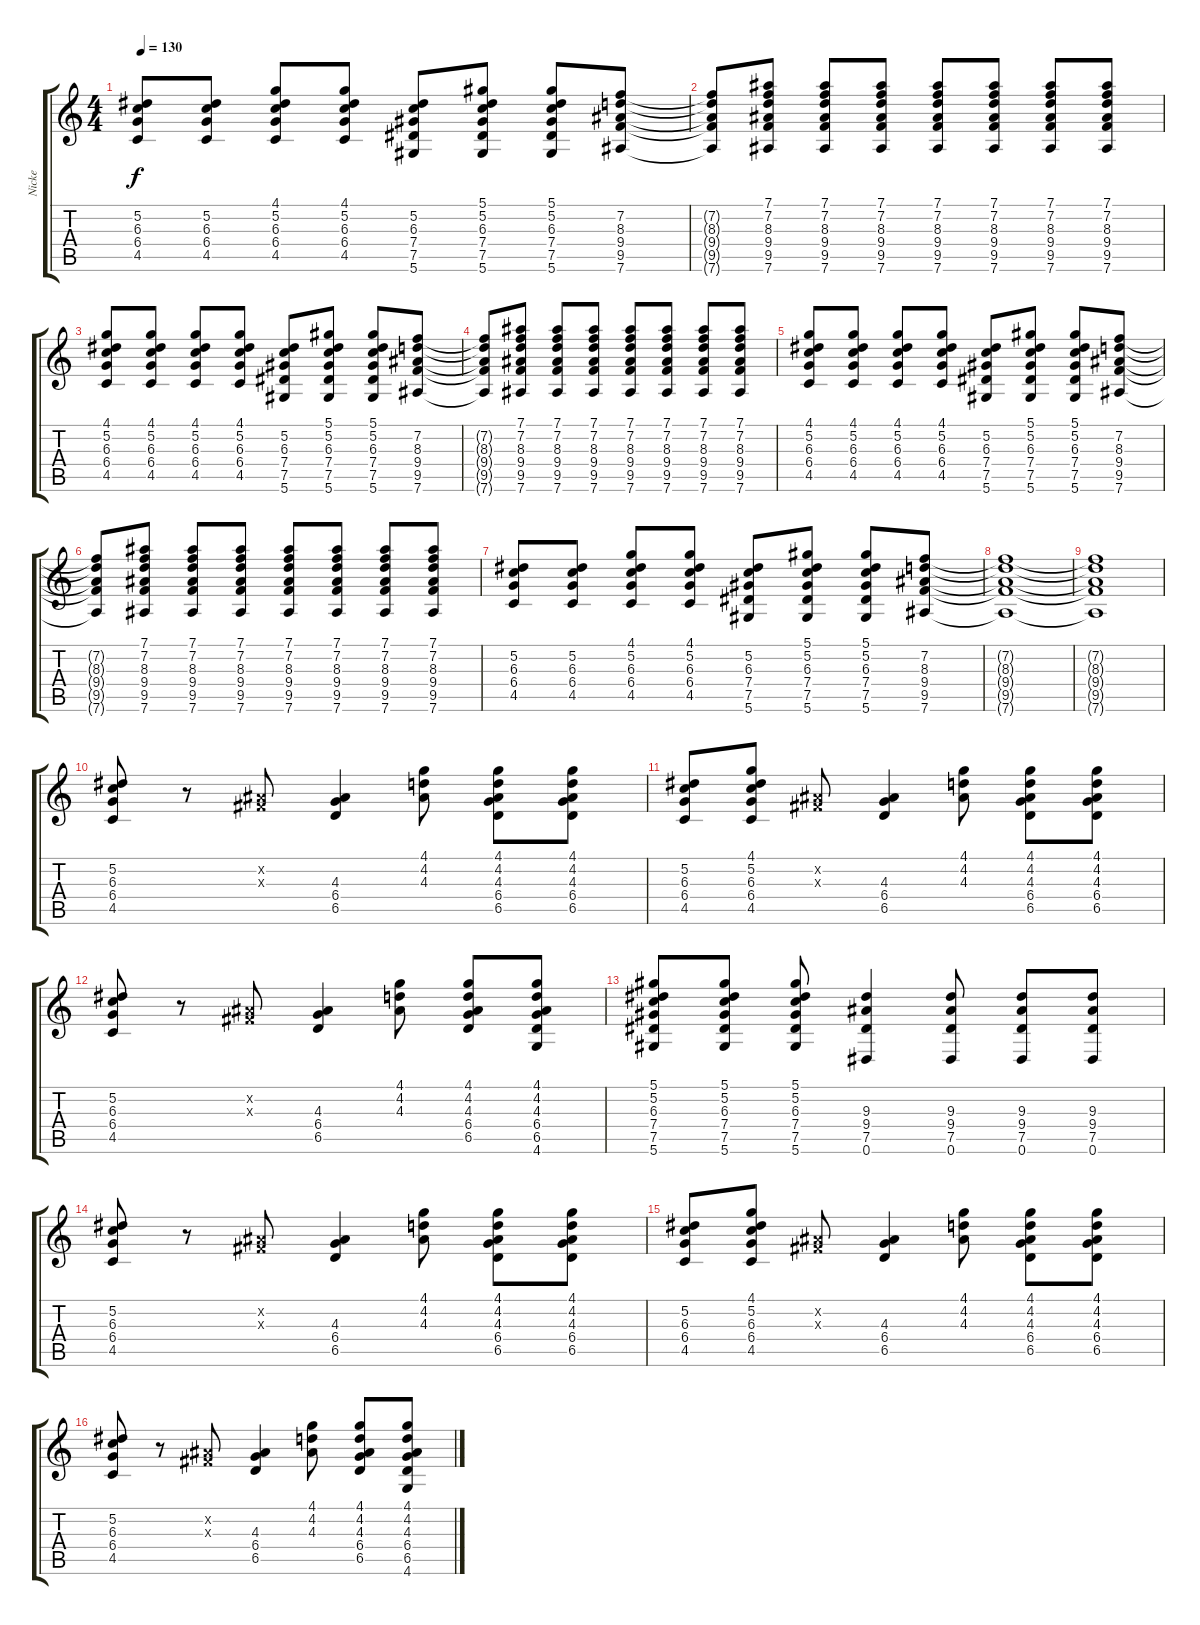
\track ("Nicke" "Nicke") {instrument distortionguitar}
\staff {score tabs}
\tuning (Eb4 Bb3 Gb3 Db3 Ab2 Eb2) {hide}
\ts (4 4)
\tempo 130
\clef g2
\ks c
(5.2 6.3 6.4 4.5).8{dy f} (5.2 6.3 6.4 4.5).8 (4.1 5.2 6.3 6.4 4.5).8 (4.1 5.2 6.3 6.4 4.5).8 (5.2 6.3 7.4 7.5 5.6).8 (5.1 5.2 6.3 7.4 7.5 5.6).8 (5.1 5.2 6.3 7.4 7.5 5.6).8 (7.2 8.3 9.4 9.5 7.6).8 |
(7.2{t} 8.3{t} 9.4{t} 9.5{t} 7.6{t}).8 (7.1 7.2 8.3 9.4 9.5 7.6).8 (7.1 7.2 8.3 9.4 9.5 7.6).8 (7.1 7.2 8.3 9.4 9.5 7.6).8 (7.1 7.2 8.3 9.4 9.5 7.6).8 (7.1 7.2 8.3 9.4 9.5 7.6).8 (7.1 7.2 8.3 9.4 9.5 7.6).8 (7.1 7.2 8.3 9.4 9.5 7.6).8 |
(4.1 5.2 6.3 6.4 4.5).8 (4.1 5.2 6.3 6.4 4.5).8 (4.1 5.2 6.3 6.4 4.5).8 (4.1 5.2 6.3 6.4 4.5).8 (5.2 6.3 7.4 7.5 5.6).8 (5.1 5.2 6.3 7.4 7.5 5.6).8 (5.1 5.2 6.3 7.4 7.5 5.6).8 (7.2 8.3 9.4 9.5 7.6).8 |
(7.2{t} 8.3{t} 9.4{t} 9.5{t} 7.6{t}).8 (7.1 7.2 8.3 9.4 9.5 7.6).8 (7.1 7.2 8.3 9.4 9.5 7.6).8 (7.1 7.2 8.3 9.4 9.5 7.6).8 (7.1 7.2 8.3 9.4 9.5 7.6).8 (7.1 7.2 8.3 9.4 9.5 7.6).8 (7.1 7.2 8.3 9.4 9.5 7.6).8 (7.1 7.2 8.3 9.4 9.5 7.6).8 |
(4.1 5.2 6.3 6.4 4.5).8 (4.1 5.2 6.3 6.4 4.5).8 (4.1 5.2 6.3 6.4 4.5).8 (4.1 5.2 6.3 6.4 4.5).8 (5.2 6.3 7.4 7.5 5.6).8 (5.1 5.2 6.3 7.4 7.5 5.6).8 (5.1 5.2 6.3 7.4 7.5 5.6).8 (7.2 8.3 9.4 9.5 7.6).8 |
(7.2{t} 8.3{t} 9.4{t} 9.5{t} 7.6{t}).8 (7.1 7.2 8.3 9.4 9.5 7.6).8 (7.1 7.2 8.3 9.4 9.5 7.6).8 (7.1 7.2 8.3 9.4 9.5 7.6).8 (7.1 7.2 8.3 9.4 9.5 7.6).8 (7.1 7.2 8.3 9.4 9.5 7.6).8 (7.1 7.2 8.3 9.4 9.5 7.6).8 (7.1 7.2 8.3 9.4 9.5 7.6).8 |
(5.2 6.3 6.4 4.5).8 (5.2 6.3 6.4 4.5).8 (4.1 5.2 6.3 6.4 4.5).8 (4.1 5.2 6.3 6.4 4.5).8 (5.2 6.3 7.4 7.5 5.6).8 (5.1 5.2 6.3 7.4 7.5 5.6).8 (5.1 5.2 6.3 7.4 7.5 5.6).8 (7.2 8.3 9.4 9.5 7.6).8 |
(7.2{t} 8.3{t} 9.4{t} 9.5{t} 7.6{t}).1 |
(7.2{t} 8.3{t} 9.4{t} 9.5{t} 7.6{t}).1 |
(5.2 6.3 6.4 4.5).8 r.8 (0.2{x} 0.3{x}).8 (4.3 6.4 6.5).4 (4.1 4.2 4.3).8 (4.1 4.2 4.3 6.4 6.5).8 (4.1 4.2 4.3 6.4 6.5).8 |
(5.2 6.3 6.4 4.5).8 (4.1 5.2 6.3 6.4 4.5).8 (0.2{x} 0.3{x}).8 (4.3 6.4 6.5).4 (4.1 4.2 4.3).8 (4.1 4.2 4.3 6.4 6.5).8 (4.1 4.2 4.3 6.4 6.5).8 |
(5.2 6.3 6.4 4.5).8 r.8 (0.2{x} 0.3{x}).8 (4.3 6.4 6.5).4 (4.1 4.2 4.3).8 (4.1 4.2 4.3 6.4 6.5).8 (4.1 4.2 4.3 6.4 6.5 4.6).8 |
(5.1 5.2 6.3 7.4 7.5 5.6).8 (5.1 5.2 6.3 7.4 7.5 5.6).8 (5.1 5.2 6.3 7.4 7.5 5.6).8 (9.3 9.4 7.5 0.6).4 (9.3 9.4 7.5 0.6).8 (9.3 9.4 7.5 0.6).8 (9.3 9.4 7.5 0.6).8 |
(5.2 6.3 6.4 4.5).8 r.8 (0.2{x} 0.3{x}).8 (4.3 6.4 6.5).4 (4.1 4.2 4.3).8 (4.1 4.2 4.3 6.4 6.5).8 (4.1 4.2 4.3 6.4 6.5).8 |
(5.2 6.3 6.4 4.5).8 (4.1 5.2 6.3 6.4 4.5).8 (0.2{x} 0.3{x}).8 (4.3 6.4 6.5).4 (4.1 4.2 4.3).8 (4.1 4.2 4.3 6.4 6.5).8 (4.1 4.2 4.3 6.4 6.5).8 |
(5.2 6.3 6.4 4.5).8 r.8 (0.2{x} 0.3{x}).8 (4.3 6.4 6.5).4 (4.1 4.2 4.3).8 (4.1 4.2 4.3 6.4 6.5).8 (4.1 4.2 4.3 6.4 6.5 4.6).8
